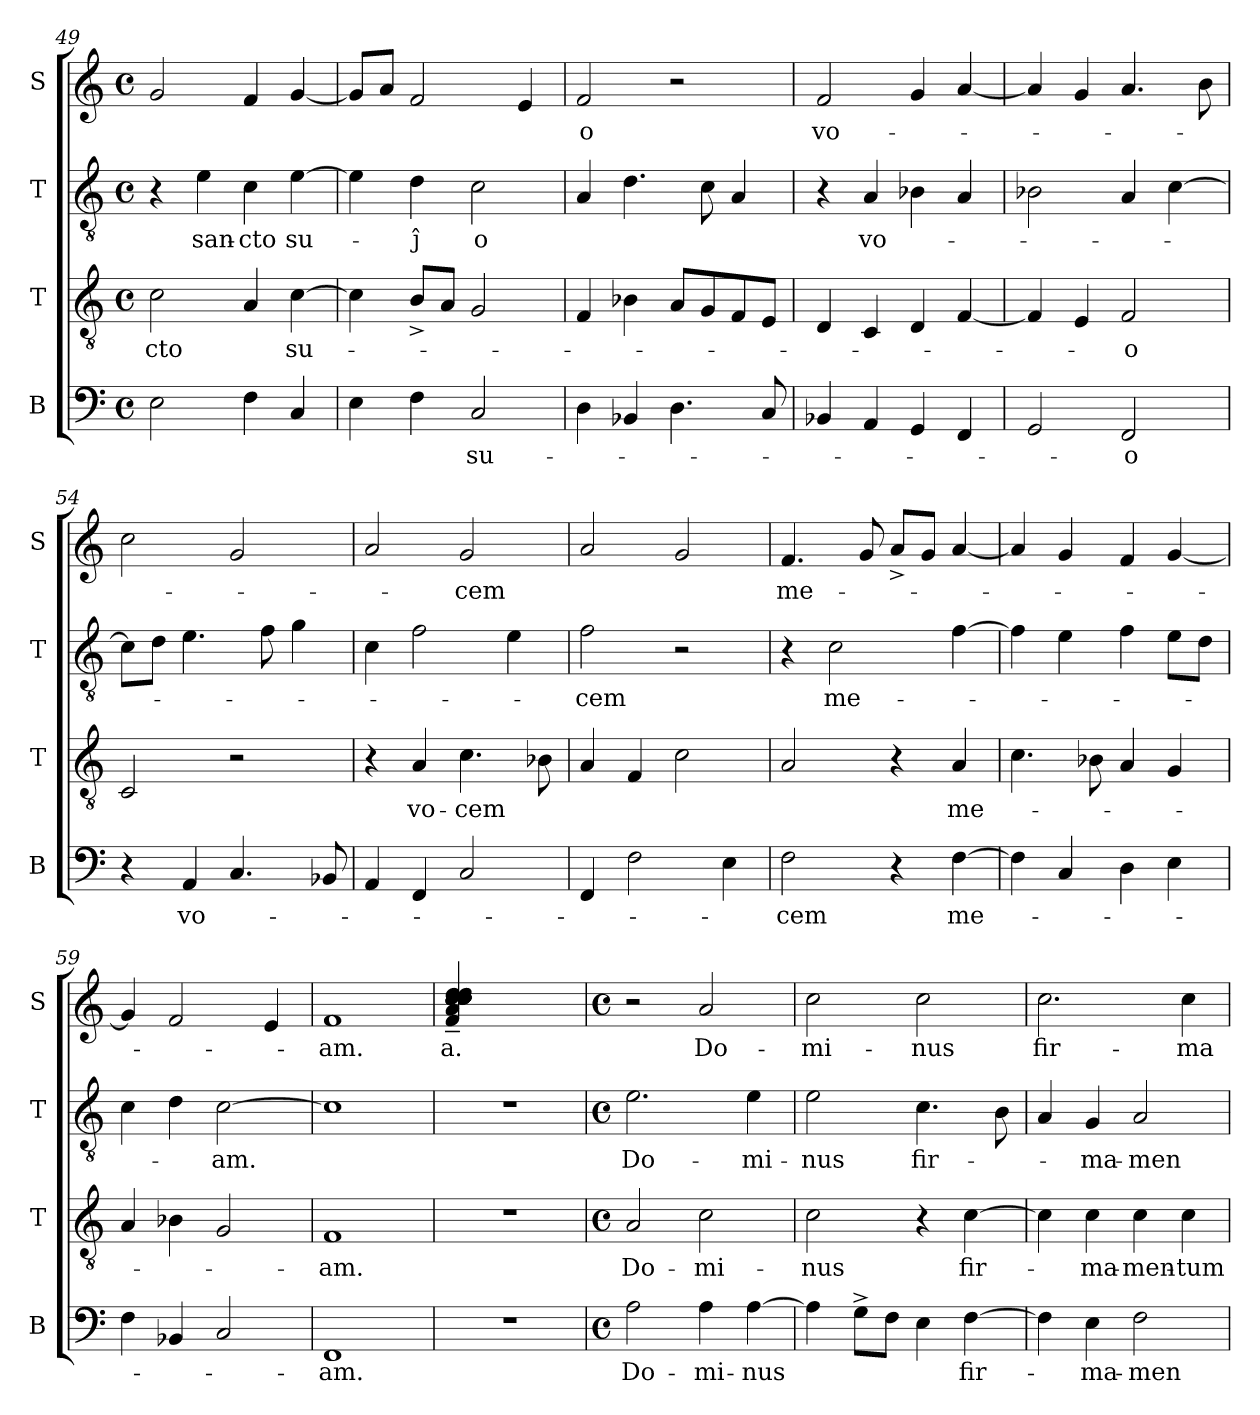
**kern	**text	**kern	**text	**kern	**text	**kern	**text
*part4	*part4	*part3	*part3	*part2	*part2	*part1	*part1
*staff4	*staff4	*staff3	*staff3	*staff2	*staff2	*staff1	*staff1
*I"B	*	*I"T	*	*I"T	*	*I"S	*
*I'B	*	*I'T	*	*I'T	*	*I'S	*
*clefF4	*	*clefGv2	*	*clefGv2	*	*clefG2	*
*	*	*k[]	*	*	*	*	*
*	*	*C:	*	*	*	*	*
*M4/4	*	*M4/4	*	*M4/4	*	*M4/4	*
*met(c)	*	*met(c)	*	*met(c)	*	*met(c)	*
=49	=49	=49	=49	=49	=49	=49	=49
!	!	!	!LO:LY:b	!	!	!	!
2E\	.	2c\	-cto	4r	.	2g/	.
!	!	!	!	!	!LO:LY:b	!	!
.	.	.	.	4e\	san-	.	.
!	!	!	!	!	!LO:LY:b:rj	!	!
4F\	.	4A/	.	4c\	-cto	4f/	.
!	!	!	!LO:LY:b:cj	!	!LO:LY:b:cj	!	!
4C/	.	[<4c\	su-	[<4e\	su-	[>4g/	.
!!LO:PB:g=z
=50	=50	=50	=50	=50	=50	=50	=50
4E\	.	4c\]	.	4e\]	.	8g/L]	.
.	.	.	.	.	.	8a/J	.
!	!	!	!	!	!LO:LY:b:cj	!	!
4F\	.	8B^>/L	.	4d\	-ĵ	2f/	.
.	.	8A/J	.	.	.	.	.
!	!LO:LY:b:cj	!	!	!	!LO:LY:b:cj	!	!
2C/	su-	2G/	.	2c\	o	.	.
.	.	.	.	.	.	4e/	.
=51	=51	=51	=51	=51	=51	=51	=51
!	!	!	!	!	!	!	!LO:LY:b:cj
4D\	.	4F/	.	4A/	.	2f/	-o
4BB-X/	.	4B-X\	.	4.d\	.	.	.
4.D\	.	8A/L	.	.	.	2r	.
.	.	8G/	.	8c\	.	.	.
.	.	8F/	.	4A/	.	.	.
8C/	.	8E/J	.	.	.	.	.
=52	=52	=52	=52	=52	=52	=52	=52
!	!	!	!	!	!	!	!LO:LY:b:cj
4BB-/	.	4D/	.	4r	.	2f/	vo-
!	!	!	!	!	!LO:LY:b:cj	!	!
4AA/	.	4C/	.	4A/	vo-	.	.
4GG/	.	4D/	.	4B-\	.	4g/	.
4FF/	.	[<4F/	.	4A/	.	[<4a/	.
=53	=53	=53	=53	=53	=53	=53	=53
2GG/	.	4F/]	.	2B-\	.	4a/]	.
.	.	4E/	.	.	.	4g/	.
!	!LO:LY:b:cj	!	!LO:LY:b:cj	!	!	!	!
2FF/	-o	2F/	-o	4A/	.	4.a/	.
.	.	.	.	[>4c\	.	.	.
.	.	.	.	.	.	8b\	.
=54	=54	=54	=54	=54	=54	=54	=54
4r	.	2C/	.	8c\L]	.	2cc\	.
.	.	.	.	8d\J	.	.	.
!	!LO:LY:b:cj	!	!	!	!	!	!
4AA/	vo-	.	.	4.e\	.	.	.
4.C/	.	2r	.	.	.	2g/	.
.	.	.	.	8f\	.	.	.
.	.	.	.	4g\	.	.	.
8BB-/	.	.	.	.	.	.	.
!!LO:LB:g=z
=55	=55	=55	=55	=55	=55	=55	=55
4AA/	.	4r	.	4c\	.	2a/	.
!	!	!	!LO:LY:b:cj	!	!	!	!
4FF/	.	4A/	vo-	2f\	.	.	.
!	!	!	!LO:LY:b	!	!	!	!LO:LY:b
2C/	.	4.c\	-cem	.	.	2g/	-cem
.	.	.	.	4e\	.	.	.
.	.	8B-\	.	.	.	.	.
=56	=56	=56	=56	=56	=56	=56	=56
!	!	!	!	!	!LO:LY:b:cj	!	!
4FF/	.	4A/	.	2f\	-cem	2a/	.
2F\	.	4F/	.	.	.	.	.
.	.	2c\	.	2r	.	2g/	.
4E\	.	.	.	.	.	.	.
=57	=57	=57	=57	=57	=57	=57	=57
!	!LO:LY:b:cj	!	!	!	!	!	!LO:LY:b:cj
2F\	-cem	2A/	.	4r	.	4.f/	me-
!	!	!	!	!	!LO:LY:b:cj	!	!
.	.	.	.	2c\	me-	.	.
.	.	.	.	.	.	8g/	.
4r	.	4r	.	.	.	8a^>/L	.
.	.	.	.	.	.	8g/J	.
!	!LO:LY:b:cj	!	!LO:LY:b:cj	!	!	!	!
[>4F\	me-	4A/	me-	[>4f\	.	[<4a/	.
=58	=58	=58	=58	=58	=58	=58	=58
4F\]	.	4.c\	.	4f\]	.	4a/]	.
4C/	.	.	.	4e\	.	4g/	.
.	.	8B-\	.	.	.	.	.
4D\	.	4A/	.	4f\	.	4f/	.
4E\	.	4G/	.	8e\L	.	[<4g/	.
.	.	.	.	8d\J	.	.	.
=59	=59	=59	=59	=59	=59	=59	=59
4F\	.	4A/	.	4c\	.	4g/]	.
4BB-X/	.	4B-X\	.	4d\	.	2f/	.
!	!	!	!	!	!LO:LY:b	!	!
2C/	.	2G/	.	[>2c\	-am.	.	.
.	.	.	.	.	.	4e/	.
=60	=60	=60	=60	=60	=60	=60	=60
!	!LO:LY:b:cj	!	!LO:LY:b:cj	!	!	!	!LO:LY:b:cj
1FF	-am.	1F	-am.	1c]	.	1f	-am.
!!LO:PB:g=z
=61	=61	=61	=61	=61	=61	=61	=61
!	!	!	!	!	!	!	!LO:LY:b:cj
1r	.	1r	.	1r	.	4f/~> 4a/~> 4cc/~> 4cc/~> 4cc/~> 4cc/~> 4cc/~> 4cc/~> 4cc/~> 4cc/~> 4dd/~> 4dd/~> 4cc/~>	-a.
.	.	.	.	.	.	2.ryy	.
!!LO:LB:g=z
=62	=62	=62	=62	=62	=62	=62	=62
*M4/4	*	*M4/4	*	*M4/4	*	*M4/4	*
*met(c)	*	*met(c)	*	*met(c)	*	*met(c)	*
!	!LO:LY:b:cj	!	!LO:LY:b:cj	!	!LO:LY:b:cj	!	!
2A\	Do-	2A/	Do-	2.e\	Do-	2r	.
!	!LO:LY:b:cj	!	!LO:LY:b:cj	!	!	!	!LO:LY:b:cj
4A\	-mi-	2c\	-mi-	.	.	2a/	Do-
!	!LO:LY:b	!	!	!	!LO:LY:b:cj	!	!
[>4A\	-nus	.	.	4e\	-mi-	.	.
=63	=63	=63	=63	=63	=63	=63	=63
!	!	!	!LO:LY:b:cj	!	!LO:LY:b:cj	!	!LO:LY:b:cj
4A\]	.	2c\	-nus	2e\	-nus	2cc\	-mi-
8G^<\L	.	.	.	.	.	.	.
8F\J	.	.	.	.	.	.	.
!	!	!	!	!	!LO:LY:b:cj	!	!LO:LY:b:cj
4E\	.	4r	.	4.c\	fir-	2cc\	-nus
!	!LO:LY:b:cj	!	!LO:LY:b:cj	!	!	!	!
[>4F\	fir-	[>4c\	fir-	.	.	.	.
.	.	.	.	8B\	.	.	.
=64	=64	=64	=64	=64	=64	=64	=64
!	!	!	!	!	!	!	!LO:LY:b:cj
4F\]	.	4c\]	.	4A/	.	2.cc\	fir-
!	!LO:LY:b	!	!LO:LY:b	!	!LO:LY:b	!	!
4E\	-ma-	4c\	-ma-	4G/	-ma-	.	.
!	!LO:LY:b:rj	!	!LO:LY:b:cj	!	!LO:LY:b:rj	!	!
2F\	-men-	4c\	-men-	2A/	-men-	.	.
!	!	!	!LO:LY:b:rj	!	!	!	!LO:LY:b:cj
.	.	4c\	-tum	.	.	4cc\	-ma-
=	=	=	=	=	=	=	=
*-	*-	*-	*-	*-	*-	*-	*-
